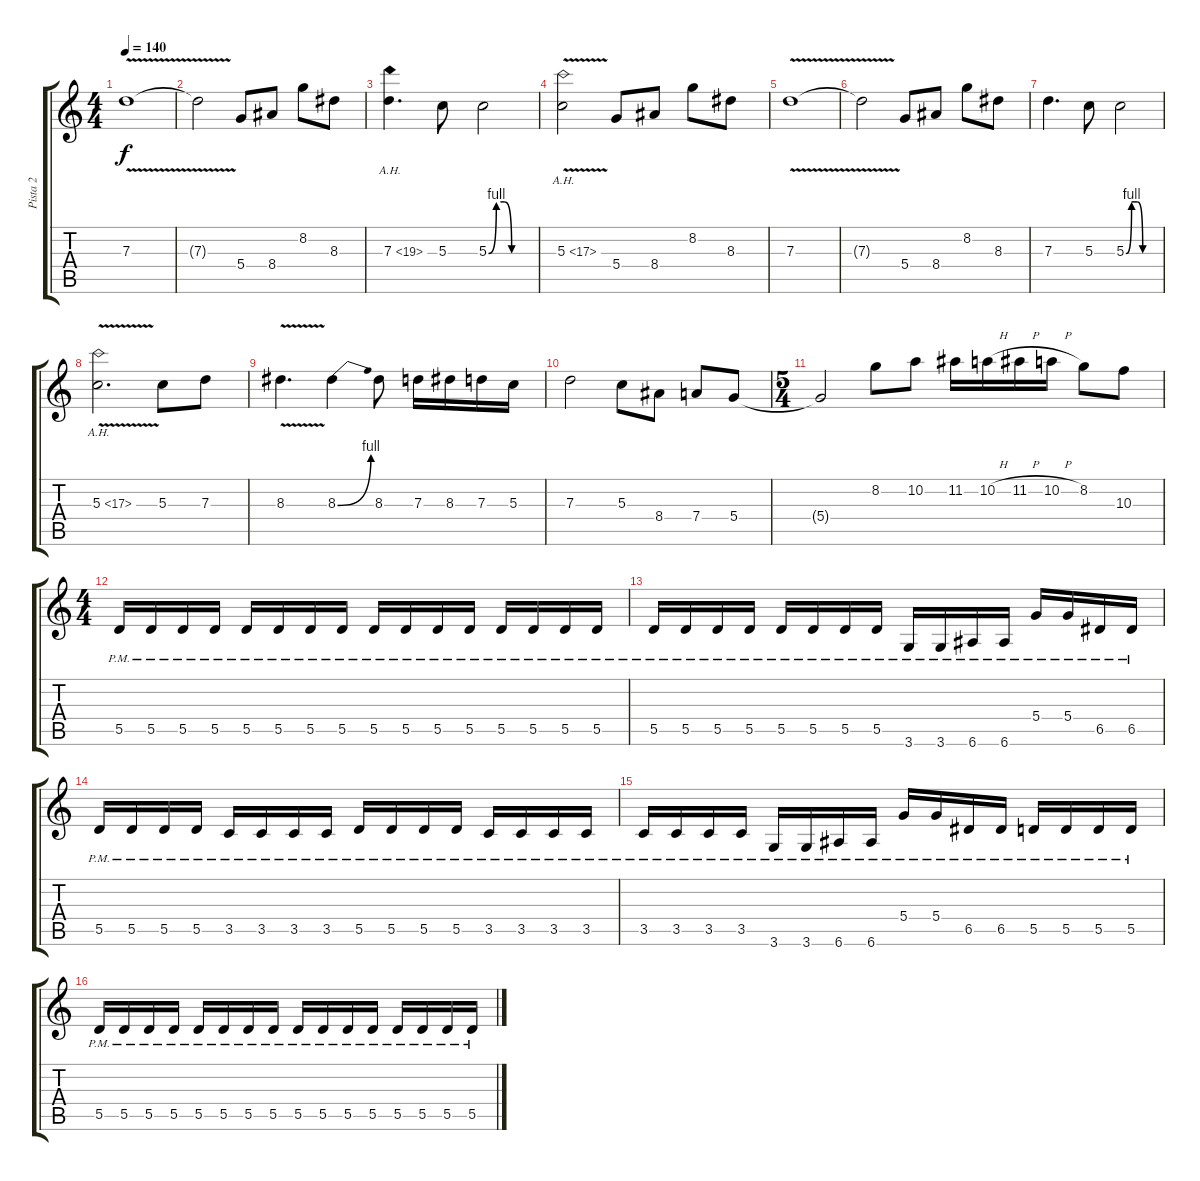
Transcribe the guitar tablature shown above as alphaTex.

\track ("Pista 2" "Pista 2") {instrument distortionguitar}
\staff {score tabs}
\tuning (E4 B3 G3 D3 A2 E2) {hide}
\ts (4 4)
\tempo 140
\clef g2
\ks c
7.3{v}.1{dy f} |
7.3{t}.2 5.4.8 8.4.8 8.2.8 8.3.8 |
7.3{ah 12}.4{d} 5.3.8 5.3{be (custom 0 0 10 4 20 4 30 0 60 0)}.2 |
5.3{ah 12 v}.2 5.4.8 8.4.8 8.2.8 8.3.8 |
7.3{v}.1 |
7.3{t}.2 5.4.8 8.4.8 8.2.8 8.3.8 |
7.3.4{d} 5.3.8 5.3{be (custom 0 0 10 4 20 4 30 0 60 0)}.2 |
5.3{ah 12 v}.2{d} 5.3.8 7.3.8 |
8.3{v}.4{d} 8.3{be (bend 0 0 60 4)}.4 8.3.8 7.3.16 8.3.16 7.3.16 5.3.16 |
7.3.2 5.3.8 8.4.8 7.4.8 5.4.8 |
\ts (5 4)
5.4{t}.2 8.2.8 10.2.8 11.2.16 10.2{h}.16 11.2{h}.16 10.2{h}.16 8.2.8 10.3.8 |
\ts (4 4)
5.5{pm}.16 5.5{pm}.16 5.5{pm}.16 5.5{pm}.16 5.5{pm}.16 5.5{pm}.16 5.5{pm}.16 5.5{pm}.16 5.5{pm}.16 5.5{pm}.16 5.5{pm}.16 5.5{pm}.16 5.5{pm}.16 5.5{pm}.16 5.5{pm}.16 5.5{pm}.16 |
5.5{pm}.16 5.5{pm}.16 5.5{pm}.16 5.5{pm}.16 5.5{pm}.16 5.5{pm}.16 5.5{pm}.16 5.5{pm}.16 3.6{pm}.16 3.6{pm}.16 6.6{pm}.16 6.6{pm}.16 5.4{pm}.16 5.4{pm}.16 6.5{pm}.16 6.5{pm}.16 |
5.5{pm}.16 5.5{pm}.16 5.5{pm}.16 5.5{pm}.16 3.5{pm}.16 3.5{pm}.16 3.5{pm}.16 3.5{pm}.16 5.5{pm}.16 5.5{pm}.16 5.5{pm}.16 5.5{pm}.16 3.5{pm}.16 3.5{pm}.16 3.5{pm}.16 3.5{pm}.16 |
3.5{pm}.16 3.5{pm}.16 3.5{pm}.16 3.5{pm}.16 3.6{pm}.16 3.6{pm}.16 6.6{pm}.16 6.6{pm}.16 5.4{pm}.16 5.4{pm}.16 6.5{pm}.16 6.5{pm}.16 5.5{pm}.16 5.5{pm}.16 5.5{pm}.16 5.5{pm}.16 |
5.5{pm}.16 5.5{pm}.16 5.5{pm}.16 5.5{pm}.16 5.5{pm}.16 5.5{pm}.16 5.5{pm}.16 5.5{pm}.16 5.5{pm}.16 5.5{pm}.16 5.5{pm}.16 5.5{pm}.16 5.5{pm}.16 5.5{pm}.16 5.5{pm}.16 5.5{pm}.16
